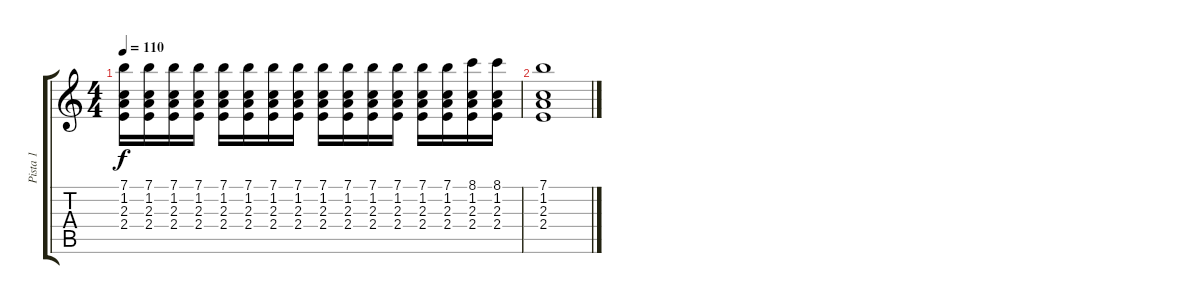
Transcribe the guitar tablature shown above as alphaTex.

\track ("Pista 1" "Pista 1") {instrument electricguitarclean}
\staff {score tabs}
\tuning (E4 B3 G3 D3 A2 E2) {hide}
\ts (4 4)
\tempo 110
\clef g2
\ks c
(7.1 1.2 2.3 2.4).16{dy f volume 11 instrument electricguitarclean} (7.1 1.2 2.3 2.4).16 (7.1 1.2 2.3 2.4).16 (7.1 1.2 2.3 2.4).16 (7.1 1.2 2.3 2.4).16 (7.1 1.2 2.3 2.4).16 (7.1 1.2 2.3 2.4).16 (7.1 1.2 2.3 2.4).16 (7.1 1.2 2.3 2.4).16 (7.1 1.2 2.3 2.4).16 (7.1 1.2 2.3 2.4).16 (7.1 1.2 2.3 2.4).16 (7.1 1.2 2.3 2.4).16 (7.1 1.2 2.3 2.4).16 (8.1 1.2 2.3 2.4).16 (8.1 1.2 2.3 2.4).16 |
(7.1 1.2 2.3 2.4).1
